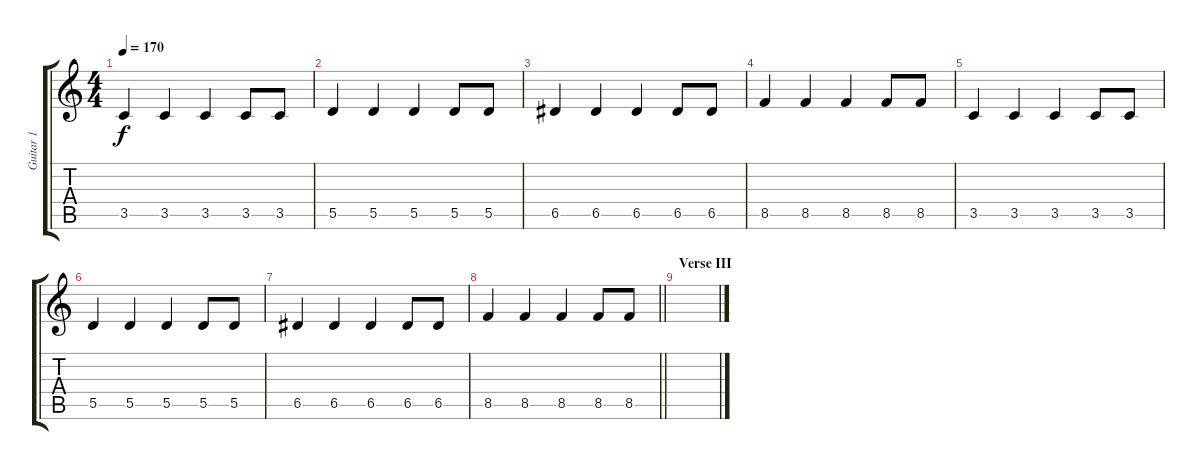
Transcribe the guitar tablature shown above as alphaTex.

\track ("Guitar 1" "Guitar 1") {instrument distortionguitar}
\staff {score tabs}
\tuning (E4 B3 G3 D3 A2 E2) {hide}
\ts (4 4)
\tempo 170
\clef g2
\ks c
3.5.4{dy f} 3.5.4 3.5.4 3.5.8 3.5.8 |
5.5.4 5.5.4 5.5.4 5.5.8 5.5.8 |
6.5.4 6.5.4 6.5.4 6.5.8 6.5.8 |
8.5.4 8.5.4 8.5.4 8.5.8 8.5.8 |
3.5.4 3.5.4 3.5.4 3.5.8 3.5.8 |
5.5.4 5.5.4 5.5.4 5.5.8 5.5.8 |
6.5.4 6.5.4 6.5.4 6.5.8 6.5.8 |
\barLineRight lightlight
8.5.4 8.5.4 8.5.4 8.5.8 8.5.8 |
\section ("" "Verse III")
